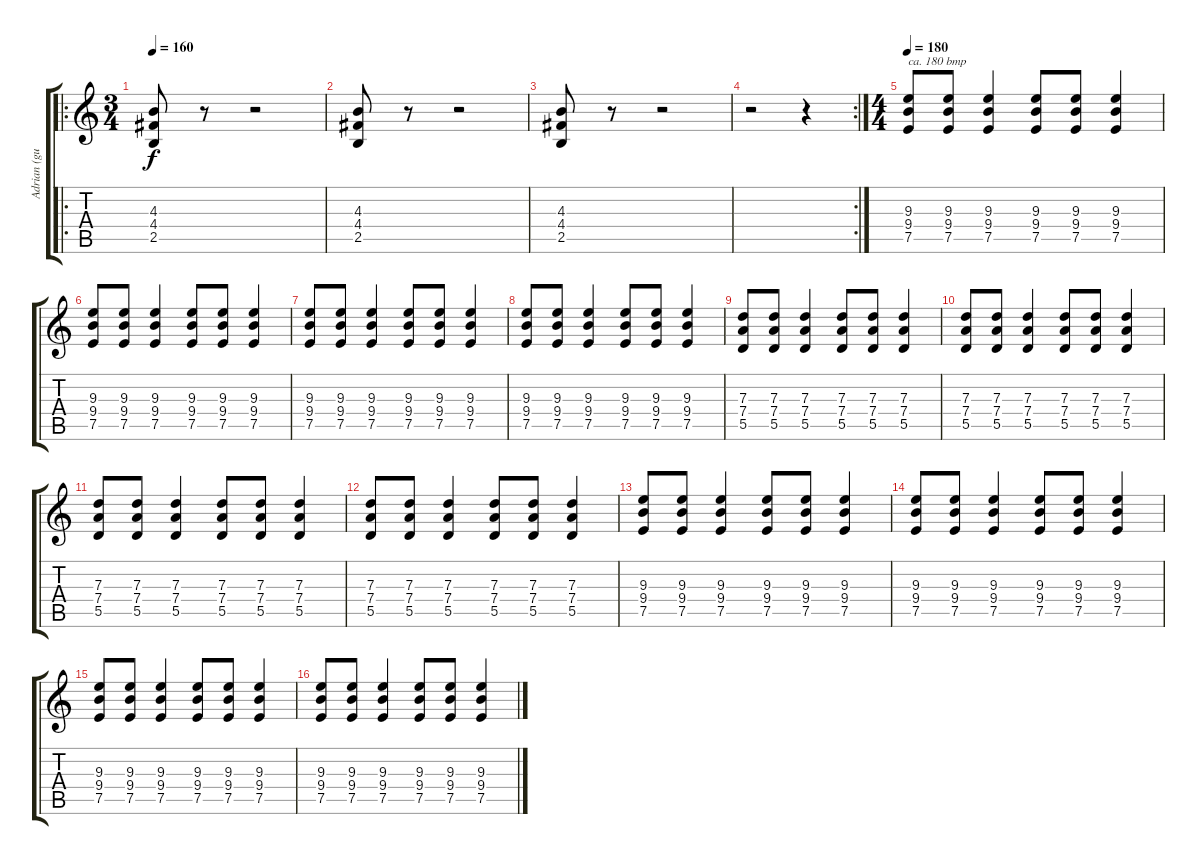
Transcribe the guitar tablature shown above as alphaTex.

\track ("Adrian (guitar)" "Adrian (gu") {instrument distortionguitar}
\staff {score tabs}
\tuning (E4 B3 G3 D3 A2 E2) {hide}
\ro
\ts (3 4)
\tempo 160
\clef g2
\ks c
(4.3 4.4 2.5).8{dy f} r.8 r.2 |
(4.3 4.4 2.5).8 r.8 r.2 |
(4.3 4.4 2.5).8 r.8 r.2 |
\rc 2
r.2 r.4 |
\ts (4 4)
\tempo 180
(9.3 9.4 7.5).8{txt "ca. 180 bmp"} (9.3 9.4 7.5).8 (9.3 9.4 7.5).4 (9.3 9.4 7.5).8 (9.3 9.4 7.5).8 (9.3 9.4 7.5).4 |
(9.3 9.4 7.5).8 (9.3 9.4 7.5).8 (9.3 9.4 7.5).4 (9.3 9.4 7.5).8 (9.3 9.4 7.5).8 (9.3 9.4 7.5).4 |
(9.3 9.4 7.5).8 (9.3 9.4 7.5).8 (9.3 9.4 7.5).4 (9.3 9.4 7.5).8 (9.3 9.4 7.5).8 (9.3 9.4 7.5).4 |
(9.3 9.4 7.5).8 (9.3 9.4 7.5).8 (9.3 9.4 7.5).4 (9.3 9.4 7.5).8 (9.3 9.4 7.5).8 (9.3 9.4 7.5).4 |
(7.3 7.4 5.5).8 (7.3 7.4 5.5).8 (7.3 7.4 5.5).4 (7.3 7.4 5.5).8 (7.3 7.4 5.5).8 (7.3 7.4 5.5).4 |
(7.3 7.4 5.5).8 (7.3 7.4 5.5).8 (7.3 7.4 5.5).4 (7.3 7.4 5.5).8 (7.3 7.4 5.5).8 (7.3 7.4 5.5).4 |
(7.3 7.4 5.5).8 (7.3 7.4 5.5).8 (7.3 7.4 5.5).4 (7.3 7.4 5.5).8 (7.3 7.4 5.5).8 (7.3 7.4 5.5).4 |
(7.3 7.4 5.5).8 (7.3 7.4 5.5).8 (7.3 7.4 5.5).4 (7.3 7.4 5.5).8 (7.3 7.4 5.5).8 (7.3 7.4 5.5).4 |
(9.3 9.4 7.5).8 (9.3 9.4 7.5).8 (9.3 9.4 7.5).4 (9.3 9.4 7.5).8 (9.3 9.4 7.5).8 (9.3 9.4 7.5).4 |
(9.3 9.4 7.5).8 (9.3 9.4 7.5).8 (9.3 9.4 7.5).4 (9.3 9.4 7.5).8 (9.3 9.4 7.5).8 (9.3 9.4 7.5).4 |
(9.3 9.4 7.5).8 (9.3 9.4 7.5).8 (9.3 9.4 7.5).4 (9.3 9.4 7.5).8 (9.3 9.4 7.5).8 (9.3 9.4 7.5).4 |
(9.3 9.4 7.5).8 (9.3 9.4 7.5).8 (9.3 9.4 7.5).4 (9.3 9.4 7.5).8 (9.3 9.4 7.5).8 (9.3 9.4 7.5).4
